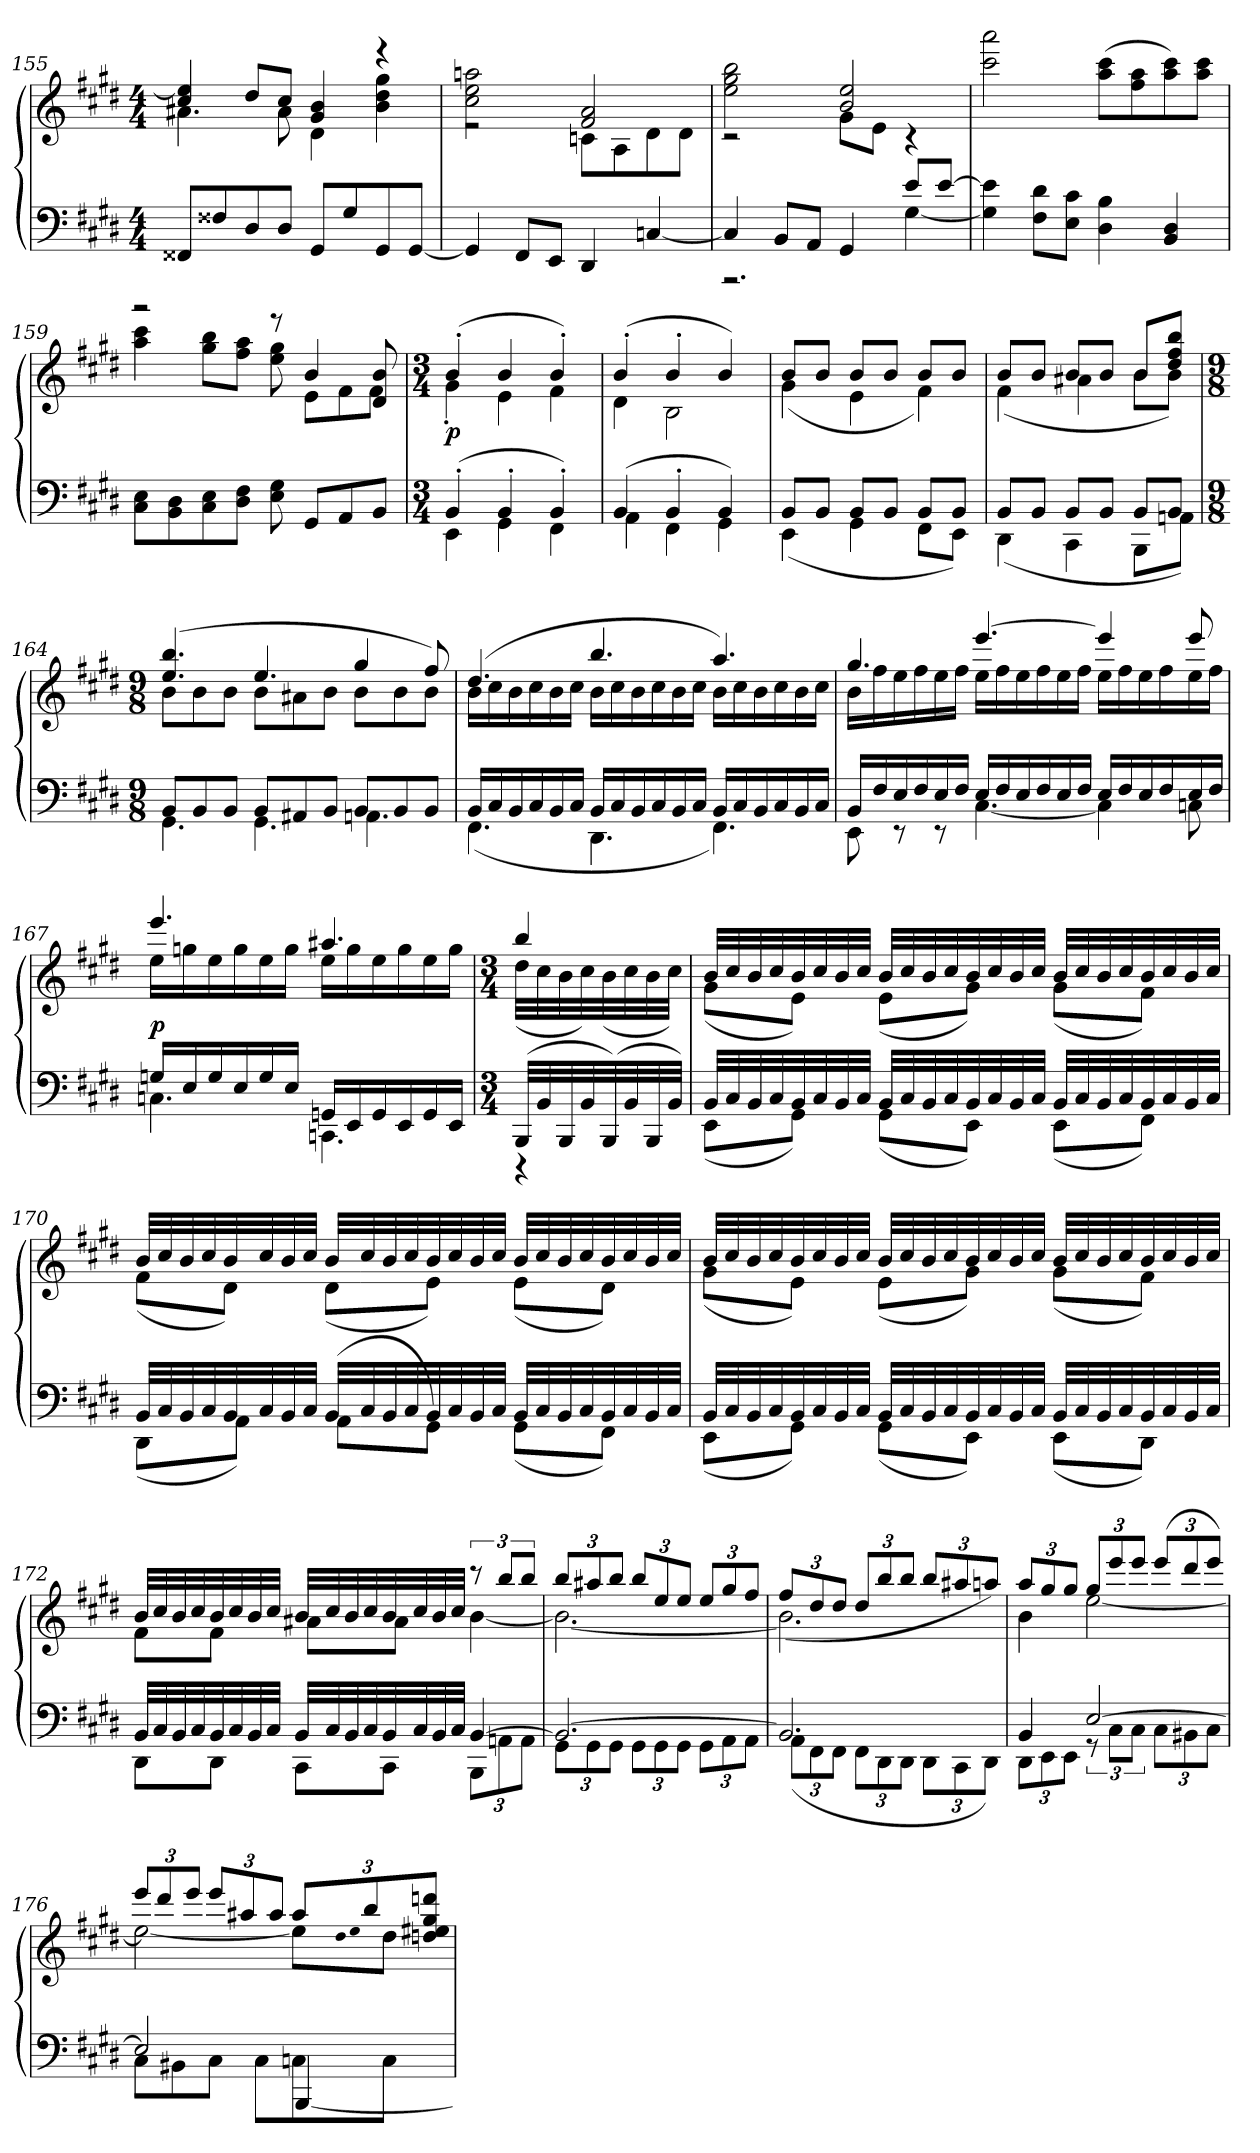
**kern	**kern	**dynam
*part1	*part1	*part1
*staff2	*staff1	*staff1/2
*clefF4	*clefG2	*
*k[f#c#g#d#]	*k[f#c#g#d#]	*
*E:	*E:	*
*M4/4	*M4/4	*
=155	=155	=155
*	*^	*
8FF##X/L	4cc#/ 4ee]/	4.a#X\	.
8F##X/	.	.	.
8D#/	8dd#/L	.	.
8D#/J	8cc#/J	8a#\	.
8GG#/L	4g#/ 4b/	4d#\	.
8G#/	.	.	.
8GG#/	4r	4b\ 4dd#\ 4gg#\	.
[8GG#/J	.	.	.
=156	=156	=156	=156
4GG#/]	2cc#\ 2ee\ 2aan\	2r	.
8FF#/L	.	.	.
8EE/J	.	.	.
4DD#/	2f#/ 2a/	8cn\L	.
.	.	8A\	.
[4Cn/	.	8d#\	.
.	.	8d#\J	.
=157	=157	=157	=157
*^	*	*	*
4C/]	2.r	2ee\ 2gg#\ 2bb\	2r	.
8BB/L	.	.	.	.
8AA/J	.	.	.	.
4GG#/	.	2b/ 2ee/	8g#\L	.
.	.	.	8e\J	.
8e/L	[4G#\	.	4r	.
[8e/J	.	.	.	.
*v	*v	*	*	*
*	*v	*v	*
=158	=158	=158
4G#]\ 4e]\	2ccc#\ 2aaa\	.
8F#\ 8d#\L	.	.
8E\ 8c#\J	.	.
4D#\ 4B\	(8aa\ 8ccc#\L	.
.	8ff#\ 8aa\	.
4BB/ 4D#/	8aa\ 8ccc#\)	.
.	8aa\ 8ccc#\J	.
=159	=159	=159
*	*^	*
8C#\ 8E\L	2r	4aa\ 4ccc#\	.
8BB\ 8D#\	.	.	.
8C#\ 8E\	.	8gg#\ 8bb\L	.
8D#\ 8F#\J	.	8ff#\ 8aa\J	.
8E\ 8G#\	8r	8ee\ 8gg#\	.
8GG#/L	4b/	8e\L	.
8AA/	.	8f#\	.
8BB/J	8d#/ 8b/	8f#\J	.
=160	=160	=160	=160
*M3/4	*M3/4	*	*
*^	*	*	*
(4BB'/	4EE\	(4b'/	4g#'\	p
4BB'/	4GG#\	4b/	4e\	.
4BB'/)	4FF#\	4b'/)	4f#\	.
=161	=161	=161	=161	=161
(4BB/	4AA\	(4b'/	4d#\	.
4BB'/	4FF#\	4b'/	2B\	.
4BB/)	4GG#\	4b/)	.	.
=162	=162	=162	=162	=162
8BB/L	(4EE\	8b/L	(4g#\	.
8BB/J	.	8b/J	.	.
8BB/L	4GG#\	8b/L	4e\	.
8BB/J	.	8b/J	.	.
8BB/L	8FF#\L	8b/L	4f#\)	.
8BB/J	8EE\J)	8b/J	.	.
=163	=163	=163	=163	=163
8BB/L	(4DD#\	8b/L	(4f#\	.
8BB/J	.	8b/J	.	.
8BB/L	4CC#\	8b/L	4a#X\	.
8BB/J	.	8b/J	.	.
8BB/L	8BBB\L	8b/L	8b\L	.
8BB/J	8AAn\J)	8dd#/ 8ff#/ 8bb/J	8b\J)	.
=164	=164	=164	=164	=164
*M9/8	*	*M9/8	*	*
8BB/L	4.GG#\	(4.ee/ 4.bb/	8b\L	.
8BB/	.	.	8b\	.
8BB/J	.	.	8b\J	.
8BB/L	4.GG#\	4.ee/	8b\L	.
8AA#X/	.	.	8a#X\	.
8BB/J	.	.	8b\J	.
8BB/L	4.AAn\	4gg#/	8b\L	.
8BB/	.	.	8b\	.
8BB/J	.	8ff#/)	8b\J	.
=165	=165	=165	=165	=165
16BB/LL	(4.FF#\	(4.dd#/	16b\LL	.
16C#/	.	.	16cc#\	.
16BB/	.	.	16b\	.
16C#/	.	.	16cc#\	.
16BB/	.	.	16b\	.
16C#/JJ	.	.	16cc#\JJ	.
16BB/LL	4.DD#\	4.bb/	16b\LL	.
16C#/	.	.	16cc#\	.
16BB/	.	.	16b\	.
16C#/	.	.	16cc#\	.
16BB/	.	.	16b\	.
16C#/JJ	.	.	16cc#\JJ	.
16BB/LL	4.FF#\)	4.aa/)	16b\LL	.
16C#/	.	.	16cc#\	.
16BB/	.	.	16b\	.
16C#/	.	.	16cc#\	.
16BB/	.	.	16b\	.
16C#/JJ	.	.	16cc#\JJ	.
=166	=166	=166	=166	=166
16BB/LL	8EE\	4.gg#/	16b\LL	.
16F#/	.	.	16ff#\	.
16E/	8r	.	16ee\	.
16F#/	.	.	16ff#\	.
16E/	8r	.	16ee\	.
16F#/JJ	.	.	16ff#\JJ	.
16E/LL	[4.C#\	[4.eee/	16ee\LL	.
16F#/	.	.	16ff#\	.
16E/	.	.	16ee\	.
16F#/	.	.	16ff#\	.
16E/	.	.	16ee\	.
16F#/JJ	.	.	16ff#\JJ	.
16E/LL	4C#\]	4eee/]	16ee\LL	.
16F#/	.	.	16ff#\	.
16E/	.	.	16ee\	.
16F#/	.	.	16ff#\	.
16E/	8Cn\	8eee/	16ee\	.
16F#/JJ	.	.	16ff#\JJ	.
=167	=167	=167	=167	=167
16Gn/LL	4.Cn\	4.eee/	16ee\LL	p
16E/	.	.	16ggn\	.
16G/	.	.	16ee\	.
16E/	.	.	16gg\	.
16G/	.	.	16ee\	.
16E/JJ	.	.	16gg\JJ	.
16GGn/LL	4.CCn\	4.aa#X/	16ee\LL	.
16EE/	.	.	16gg\	.
16GG/	.	.	16ee\	.
16EE/	.	.	16gg\	.
16GG/	.	.	16ee\	.
16EE/JJ	.	.	16gg\JJ	.
=168	=168	=168	=168	=168
*M3/4	*	*M3/4	*	*
(32BBB/LLL	4r	4bb/	(32dd#\LLL	.
32BB/	.	.	32cc#\	.
32BBB/	.	.	32b\	.
32BB/	.	.	32cc#\)	.
(32BBB/)	.	.	(32b\	.
32BB/	.	.	32cc#\	.
32BBB/	.	.	32b\	.
32BB/JJJ)	.	.	32cc#\JJJ)	.
=169	=169	=169	=169	=169
32BB/LLL	(8EE\L	32b/LLL	(8g#\L	.
32C#/	.	32cc#/	.	.
32BB/	.	32b/	.	.
32C#/	.	32cc#/	.	.
32BB/	8GG#\J)	32b/	8e\J)	.
32C#/	.	32cc#/	.	.
32BB/	.	32b/	.	.
32C#/JJJ	.	32cc#/JJJ	.	.
32BB/LLL	(8GG#\L	32b/LLL	(8e\L	.
32C#/	.	32cc#/	.	.
32BB/	.	32b/	.	.
32C#/	.	32cc#/	.	.
32BB/	8EE\J)	32b/	8g#\J)	.
32C#/	.	32cc#/	.	.
32BB/	.	32b/	.	.
32C#/JJJ	.	32cc#/JJJ	.	.
32BB/LLL	(8EE\L	32b/LLL	(8g#\L	.
32C#/	.	32cc#/	.	.
32BB/	.	32b/	.	.
32C#/	.	32cc#/	.	.
32BB/	8FF#\J)	32b/	8f#\J)	.
32C#/	.	32cc#/	.	.
32BB/	.	32b/	.	.
32C#/JJJ	.	32cc#/JJJ	.	.
=170	=170	=170	=170	=170
32BB/LLL	(8DD#\L	32b/LLL	(8f#\L	.
32C#/	.	32cc#/	.	.
32BB/	.	32b/	.	.
32C#/	.	32cc#/	.	.
32BB/	8AA\J)	32b/	8d#\J)	.
32C#/	.	32cc#/	.	.
32BB/	.	32b/	.	.
32C#/JJJ	.	32cc#/JJJ	.	.
(32BB/LLL	8AA\L	32b/LLL	(8d#\L	.
32C#/	.	32cc#/	.	.
32BB/	.	32b/	.	.
32C#/	.	32cc#/	.	.
32BB/	8GG#\J)	32b/	8e\J)	.
32C#/	.	32cc#/	.	.
32BB/	.	32b/	.	.
32C#/JJJ	.	32cc#/JJJ	.	.
32BB/LLL	(8GG#\L	32b/LLL	(8e\L	.
32C#/	.	32cc#/	.	.
32BB/	.	32b/	.	.
32C#/	.	32cc#/	.	.
32BB/	8FF#\J)	32b/	8d#\J)	.
32C#/	.	32cc#/	.	.
32BB/	.	32b/	.	.
32C#/JJJ	.	32cc#/JJJ	.	.
=171	=171	=171	=171	=171
32BB/LLL	(8EE\L	32b/LLL	(8g#\L	.
32C#/	.	32cc#/	.	.
32BB/	.	32b/	.	.
32C#/	.	32cc#/	.	.
32BB/	8GG#\J)	32b/	8e\J)	.
32C#/	.	32cc#/	.	.
32BB/	.	32b/	.	.
32C#/JJJ	.	32cc#/JJJ	.	.
32BB/LLL	(8GG#\L	32b/LLL	(8e\L	.
32C#/	.	32cc#/	.	.
32BB/	.	32b/	.	.
32C#/	.	32cc#/	.	.
32BB/	8EE\J)	32b/	8g#\J)	.
32C#/	.	32cc#/	.	.
32BB/	.	32b/	.	.
32C#/JJJ	.	32cc#/JJJ	.	.
32BB/LLL	(8EE\L	32b/LLL	(8g#\L	.
32C#/	.	32cc#/	.	.
32BB/	.	32b/	.	.
32C#/	.	32cc#/	.	.
32BB/	8DD#\J)	32b/	8f#\J)	.
32C#/	.	32cc#/	.	.
32BB/	.	32b/	.	.
32C#/JJJ	.	32cc#/JJJ	.	.
=172	=172	=172	=172	=172
32BB/LLL	8DD#\L	32b/LLL	8f#\L	.
32C#/	.	32cc#/	.	.
32BB/	.	32b/	.	.
32C#/	.	32cc#/	.	.
32BB/	8DD#\J	32b/	8f#\J	.
32C#/	.	32cc#/	.	.
32BB/	.	32b/	.	.
32C#/JJJ	.	32cc#/JJJ	.	.
32BB/LLL	8CC#\L	32b/LLL	8a#X\L	.
32C#/	.	32cc#/	.	.
32BB/	.	32b/	.	.
32C#/	.	32cc#/	.	.
32BB/	8CC#\J	32b/	8a#\J	.
32C#/	.	32cc#/	.	.
32BB/	.	32b/	.	.
32C#/JJJ	.	32cc#/JJJ	.	.
[4BB/	12BBB\L	12r	[4b\	.
.	12AAn\	12bb/L	.	.
.	12AA\J	12bb/J	.	.
=173	=173	=173	=173	=173
2.BB/_	12GG#\L	12bb/L	2.b\_	.
.	12GG#\	12aa#X/	.	.
.	12GG#\J	12bb/J	.	.
.	12GG#\L	12bb/L	.	.
.	12GG#\	12ee/	.	.
.	12GG#\J	12ee/J	.	.
.	12GG#\L	12ee/L	.	.
.	12AA\	12gg#/	.	.
.	12AA\J	12ff#/J	.	.
=174	=174	=174	=174	=174
2.BB/]	(12AA\L	12ff#/L	(2.b\]	.
.	12FF#\	12dd#/	.	.
.	12FF#\J	12dd#/J	.	.
.	12FF#\L	12dd#/L	.	.
.	12DD#\	12bb/	.	.
.	12DD#\J	12bb/J	.	.
.	12DD#\L	12bb/L	.	.
.	12CC#\	12aa#X/	.	.
.	12DD#\J)	12aan/J)	.	.
=175	=175	=175	=175	=175
4BB/	12DD#\L	12aa/L	4b\	.
.	12EE\	12gg#/	.	.
.	12EE\J	12gg#/J	.	.
[2E/	12r	12gg#/L	[2ee\	.
.	12C#\L	12eee/	.	.
.	12C#\J	12eee/J	.	.
.	12C#\L	(12eee/L	.	.
.	12BB#X\	12ddd#/	.	.
.	12C#\J	12eee/J)	.	.
=176	=176	=176	=176	=176
8C#\L	2E/]	12eee/L	2ee\_	.
.	.	12ddd#/	.	.
8BB#X\	.	.	.	.
.	.	12eee/J	.	.
8C#\J	.	12eee/L	.	.
.	.	12aa#X/	.	.
8C#\L	.	.	.	.
.	.	12aa#/J	.	.
8Cn\	[4BBB/	12aa#/L	8ee\L]	.
.	.	qdd#	.	.
.	.	qee	.	.
.	.	12bb/	.	.
8C\J	.	.	8dd#\J	.
.	.	12ddn/ 12ee#X/ 12gg#/ 12dddn/J	.	.
*v	*v	*	*	*
*	*v	*v	*
=	=	=
*-	*-	*-
